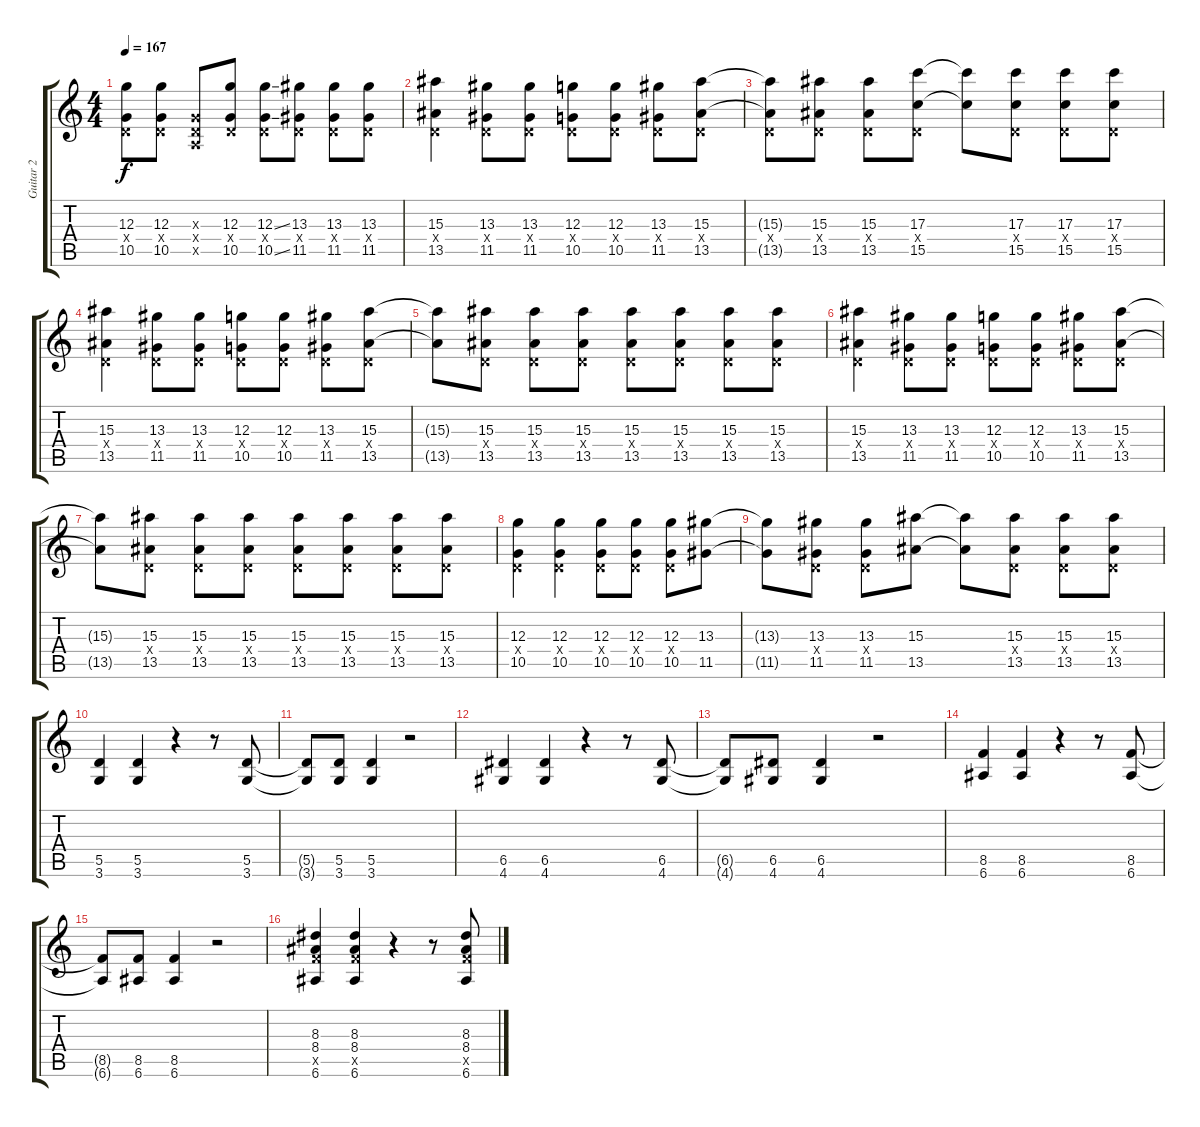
\track ("Guitar 2" "Guitar 2") {instrument electricguitarclean}
\staff {score tabs}
\tuning (E4 B3 G3 D3 A2 E2) {hide}
\ts (4 4)
\tempo 167
\clef g2
\ks c
(12.3 0.4{x} 10.5).8{dy f} (12.3 0.4{x} 10.5).8 (0.3{x} 0.4{x} 0.5{x}).8 (12.3 0.4{x} 10.5).8 (12.3{ss} 0.4{x} 10.5{ss}).8 (13.3 0.4{x} 11.5).8 (13.3 0.4{x} 11.5).8 (13.3 0.4{x} 11.5).8 |
(15.3 0.4{x} 13.5).4 (13.3 0.4{x} 11.5).8 (13.3 0.4{x} 11.5).8 (12.3 0.4{x} 10.5).8 (12.3 0.4{x} 10.5).8 (13.3 0.4{x} 11.5).8 (15.3 0.4{x} 13.5).8 |
(15.3{t} 0.4{x} 13.5{t}).8 (15.3 0.4{x} 13.5).8 (15.3 0.4{x} 13.5).8 (17.3 0.4{x} 15.5).8 (17.3{t} 15.5{t}).8 (17.3 0.4{x} 15.5).8 (17.3 0.4{x} 15.5).8 (17.3 0.4{x} 15.5).8 |
(15.3 0.4{x} 13.5).4 (13.3 0.4{x} 11.5).8 (13.3 0.4{x} 11.5).8 (12.3 0.4{x} 10.5).8 (12.3 0.4{x} 10.5).8 (13.3 0.4{x} 11.5).8 (15.3 0.4{x} 13.5).8 |
(15.3{t} 13.5{t}).8 (15.3 0.4{x} 13.5).8 (15.3 0.4{x} 13.5).8 (15.3 0.4{x} 13.5).8 (15.3 0.4{x} 13.5).8 (15.3 0.4{x} 13.5).8 (15.3 0.4{x} 13.5).8 (15.3 0.4{x} 13.5).8 |
(15.3 0.4{x} 13.5).4 (13.3 0.4{x} 11.5).8 (13.3 0.4{x} 11.5).8 (12.3 0.4{x} 10.5).8 (12.3 0.4{x} 10.5).8 (13.3 0.4{x} 11.5).8 (15.3 0.4{x} 13.5).8 |
(15.3{t} 13.5{t}).8 (15.3 0.4{x} 13.5).8 (15.3 0.4{x} 13.5).8 (15.3 0.4{x} 13.5).8 (15.3 0.4{x} 13.5).8 (15.3 0.4{x} 13.5).8 (15.3 0.4{x} 13.5).8 (15.3 0.4{x} 13.5).8 |
(12.3 0.4{x} 10.5).4 (12.3 0.4{x} 10.5).4 (12.3 0.4{x} 10.5).8 (12.3 0.4{x} 10.5).8 (12.3 0.4{x} 10.5).8 (13.3 11.5).8 |
(13.3{t} 11.5{t}).8 (13.3 0.4{x} 11.5).8 (13.3 0.4{x} 11.5).8 (15.3 13.5).8 (15.3{t} 13.5{t}).8 (15.3 0.4{x} 13.5).8 (15.3 0.4{x} 13.5).8 (15.3 0.4{x} 13.5).8 |
(5.5 3.6).4 (5.5 3.6).4 r.4 r.8 (5.5 3.6).8 |
(5.5{t} 3.6{t}).8 (5.5 3.6).8 (5.5 3.6).4 r.2 |
(6.5 4.6).4 (6.5 4.6).4 r.4 r.8 (6.5 4.6).8 |
(6.5{t} 4.6{t}).8 (6.5 4.6).8 (6.5 4.6).4 r.2 |
(8.5 6.6).4 (8.5 6.6).4 r.4 r.8 (8.5 6.6).8 |
(8.5{t} 6.6{t}).8 (8.5 6.6).8 (8.5 6.6).4 r.2 |
(8.3 8.4 8.5{x} 6.6).4 (8.3 8.4 8.5{x} 6.6).4 r.4 r.8 (8.3 8.4 8.5{x} 6.6).8
